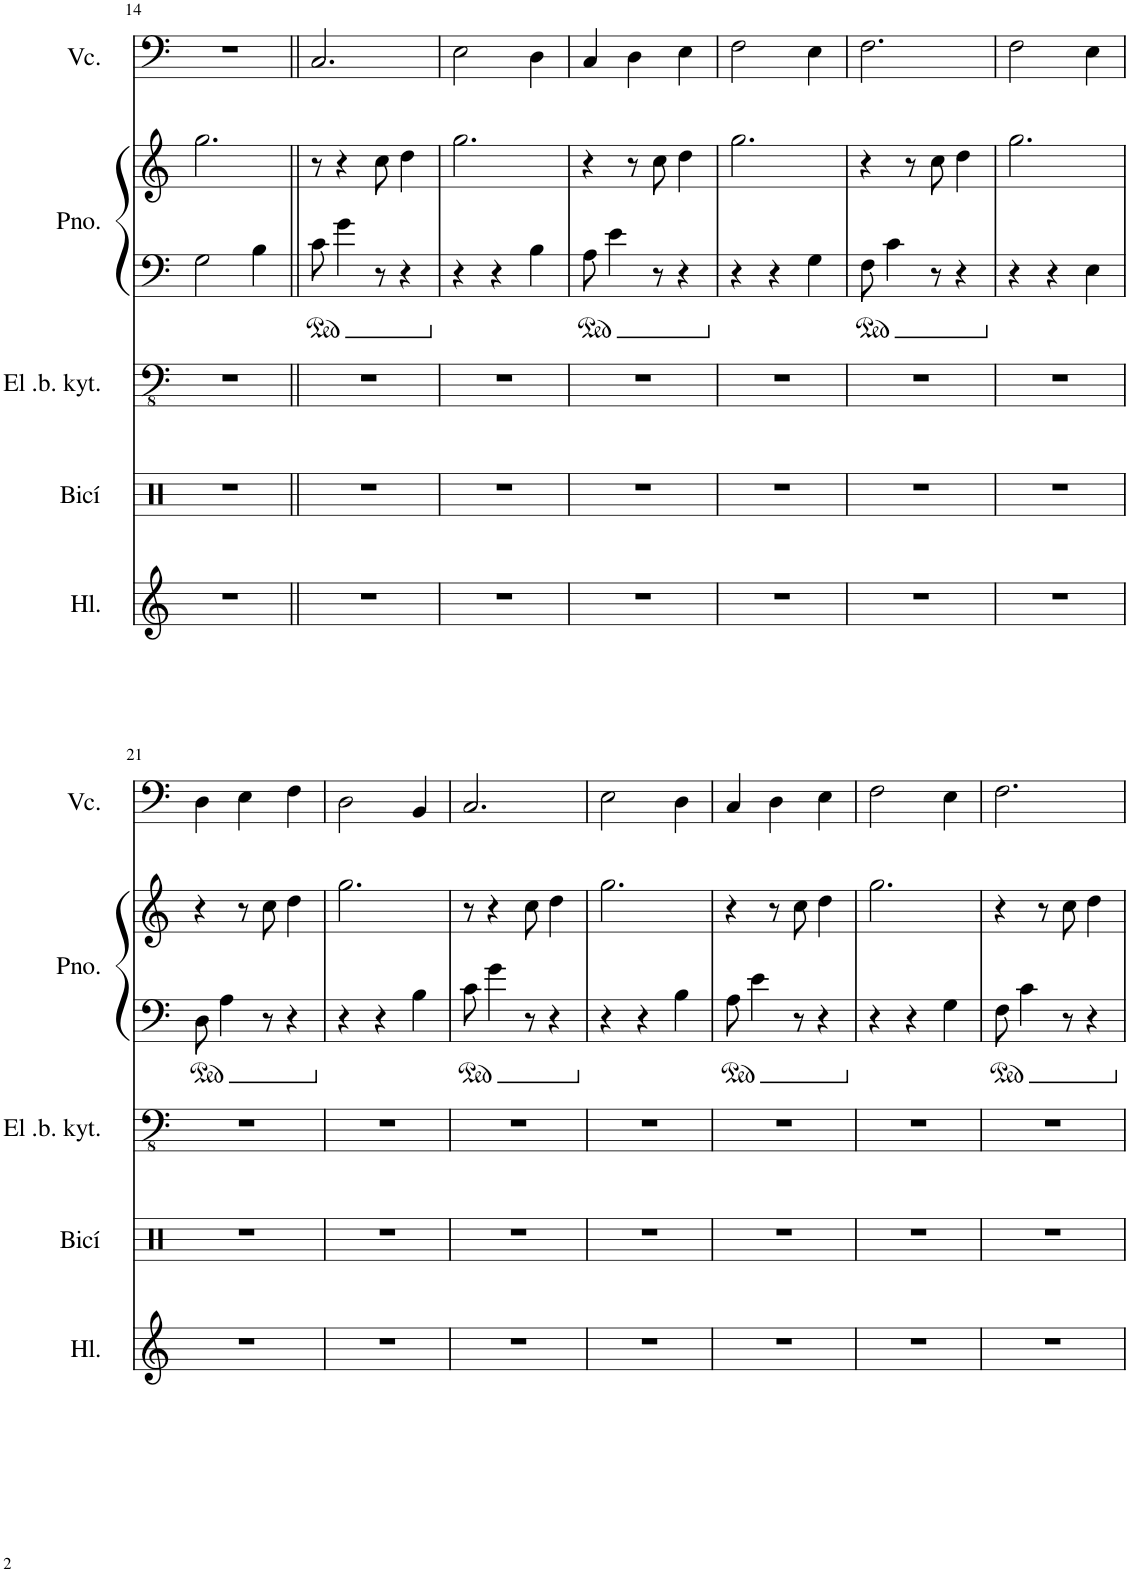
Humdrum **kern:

**kern	**kern	**kern	**kern	**kern	**kern
*part5	*part4	*part3	*part2	*part2	*part1
*staff6	*staff5	*staff4	*staff3	*staff2	*staff1
*I"Hlas	*I"Bicí souprava	*I"Elektrická basová kytara	*I"Piano	*	*I"Violoncello
*I'Hl.	*I'Bicí	*I'El .b. kyt.	*I'Pno.	*	*I'Vc.
!!LO:PB:g=z
*clefG2	*clefX	*clefFv4	*clefF4	*clefG2	*clefF4
*k[]	*k[]	*k[]	*k[]	*k[]	*k[]
*M3/4	*M3/4	*M3/4	*M3/4	*M3/4	*M3/4
=14	=14	=14	=14	=14	=14
2.r	2.r	2.r	2G\	2.gg\	2.r
.	.	.	4B\	.	.
=15||	=15||	=15||	=15||	=15||	=15||
2.r	2.r	2.r	8c\	8r	2.C/
.	.	.	4g\	4r	.
.	.	.	8r	8cc\	.
.	.	.	4r	4dd\	.
=16	=16	=16	=16	=16	=16
2.r	2.r	2.r	4r	2.gg\	2E\
.	.	.	4r	.	.
.	.	.	4B\	.	4D\
=17	=17	=17	=17	=17	=17
2.r	2.r	2.r	8A\	4r	4C/
.	.	.	4e\	.	.
.	.	.	.	8r	4D\
.	.	.	8r	8cc\	.
.	.	.	4r	4dd\	4E\
=18	=18	=18	=18	=18	=18
2.r	2.r	2.r	4r	2.gg\	2F\
.	.	.	4r	.	.
.	.	.	4G\	.	4E\
=19	=19	=19	=19	=19	=19
2.r	2.r	2.r	8F\	4r	2.F\
.	.	.	4c\	.	.
.	.	.	.	8r	.
.	.	.	8r	8cc\	.
.	.	.	4r	4dd\	.
=20	=20	=20	=20	=20	=20
2.r	2.r	2.r	4r	2.gg\	2F\
.	.	.	4r	.	.
.	.	.	4E\	.	4E\
!!LO:LB:g=z
=21	=21	=21	=21	=21	=21
2.r	2.r	2.r	8D\	4r	4D\
.	.	.	4A\	.	.
.	.	.	.	8r	4E\
.	.	.	8r	8cc\	.
.	.	.	4r	4dd\	4F\
=22	=22	=22	=22	=22	=22
2.r	2.r	2.r	4r	2.gg\	2D\
.	.	.	4r	.	.
.	.	.	4B\	.	4BB/
=23	=23	=23	=23	=23	=23
2.r	2.r	2.r	8c\	8r	2.C/
.	.	.	4g\	4r	.
.	.	.	8r	8cc\	.
.	.	.	4r	4dd\	.
=24	=24	=24	=24	=24	=24
2.r	2.r	2.r	4r	2.gg\	2E\
.	.	.	4r	.	.
.	.	.	4B\	.	4D\
=25	=25	=25	=25	=25	=25
2.r	2.r	2.r	8A\	4r	4C/
.	.	.	4e\	.	.
.	.	.	.	8r	4D\
.	.	.	8r	8cc\	.
.	.	.	4r	4dd\	4E\
=26	=26	=26	=26	=26	=26
2.r	2.r	2.r	4r	2.gg\	2F\
.	.	.	4r	.	.
.	.	.	4G\	.	4E\
=27	=27	=27	=27	=27	=27
2.r	2.r	2.r	8F\	4r	2.F\
.	.	.	4c\	.	.
.	.	.	.	8r	.
.	.	.	8r	8cc\	.
.	.	.	4r	4dd\	.
=	=	=	=	=	=
*-	*-	*-	*-	*-	*-
